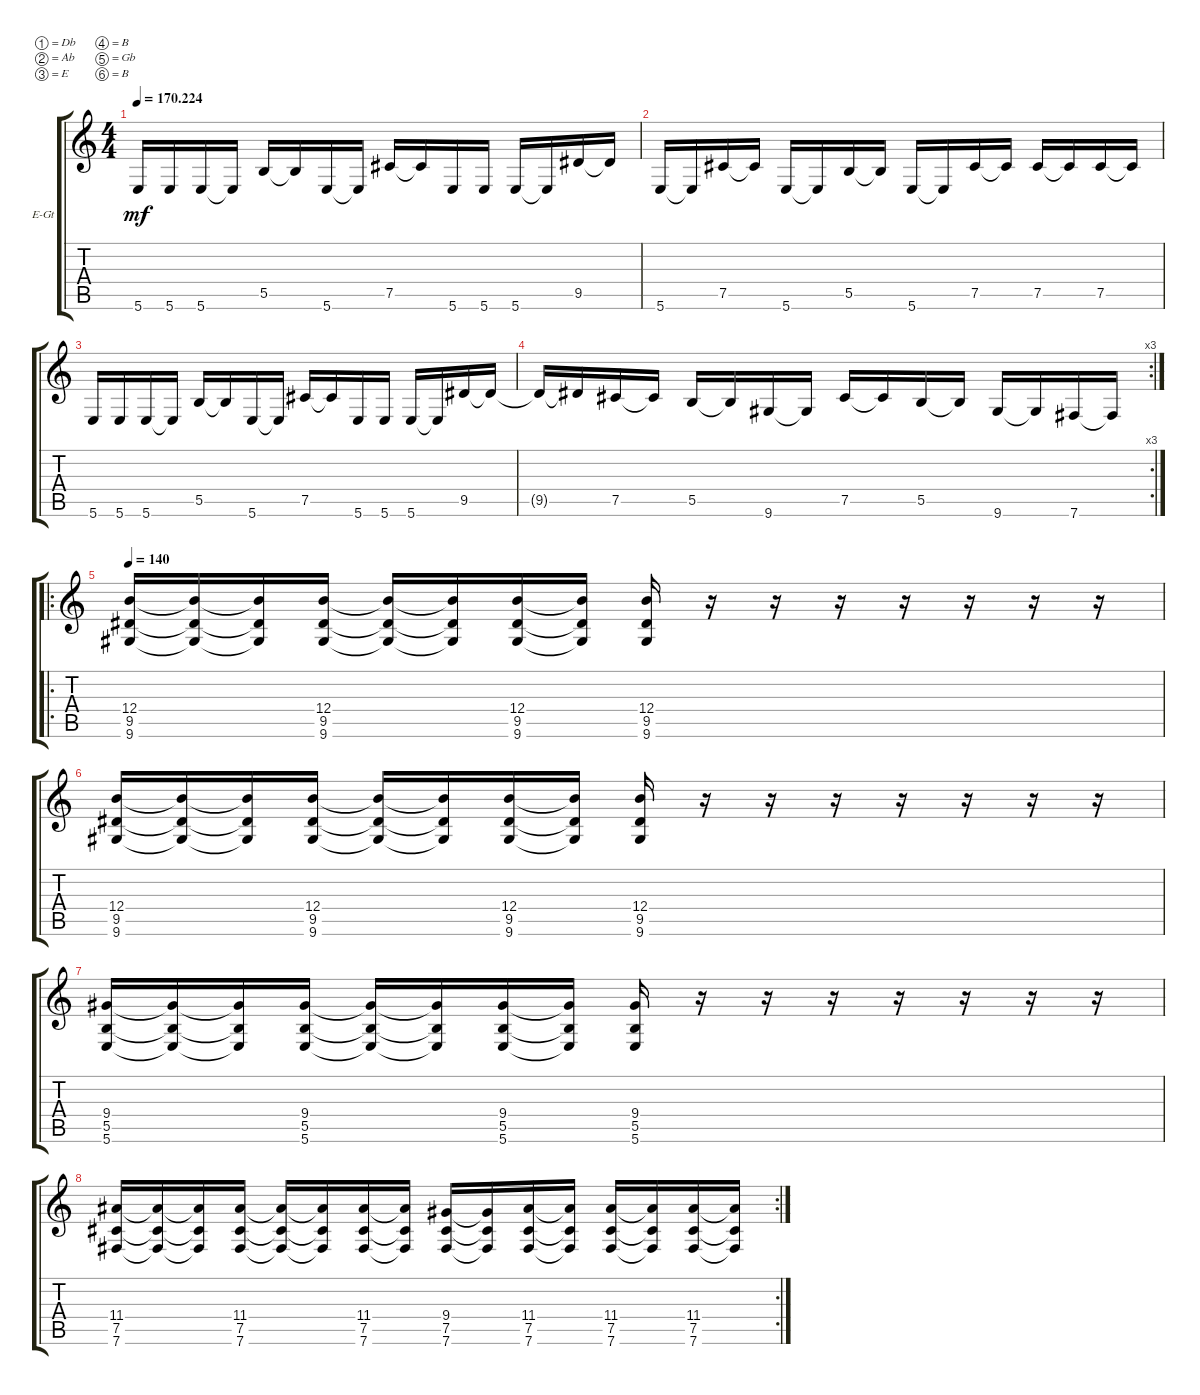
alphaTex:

\bracketExtendMode groupsimilarinstruments
\firstSystemTrackNameOrientation horizontal
\otherSystemsTrackNameOrientation horizontal
\track ("Lead" "E-Gt") {instrument distortionguitar}
\staff {score tabs}
\tuning (Db4 Ab3 E3 B2 Gb2 B1)
\ts (4 4)
\tempo
170.224
\accidentals auto
\clef g2
\ottava regular
\simile none
\ks c
5.6.16{dy mf} 5.6.16 5.6.16 5.6{t}.16 5.5.16 5.5{t}.16 5.6.16 5.6{t}.16 7.5.16 7.5{t}.16 5.6.16 5.6.16 5.6.16 5.6{t}.16 9.5.16 9.5{t}.16 |
5.6.16 5.6{t}.16 7.5.16 7.5{t}.16 5.6.16 5.6{t}.16 5.5.16 5.5{t}.16 5.6.16 5.6{t}.16 7.5.16 7.5{t}.16 7.5.16 7.5{t}.16 7.5.16 7.5{t}.16 |
5.6.16 5.6.16 5.6.16 5.6{t}.16 5.5.16 5.5{t}.16 5.6.16 5.6{t}.16 7.5.16 7.5{t}.16 5.6.16 5.6.16 5.6.16 5.6{t}.16 9.5.16 9.5{t}.16 |
\rc 3
9.5{t}.16 9.5{t}.16 7.5.16 7.5{t}.16 5.5.16 5.5{t}.16 9.6.16 9.6{t}.16 7.5.16 7.5{t}.16 5.5.16 5.5{t}.16 9.6.16 9.6{t}.16 7.6.16 7.6{t}.16 |
\ro
\tempo 140
(9.6 9.5 12.4).16 (9.6{t} 9.5{t} 12.4{t}).16 (9.6{t} 9.5{t} 12.4{t}).16 (9.6 9.5 12.4).16 (9.6{t} 9.5{t} 12.4{t}).16 (9.6{t} 9.5{t} 12.4{t}).16 (9.6 9.5 12.4).16 (9.6{t} 9.5{t} 12.4{t}).16 (9.6 9.5 12.4).16 r.16 r.16 r.16 r.16 r.16 r.16 r.16 |
(9.6 9.5 12.4).16 (9.6{t} 9.5{t} 12.4{t}).16 (9.6{t} 9.5{t} 12.4{t}).16 (9.6 9.5 12.4).16 (9.6{t} 9.5{t} 12.4{t}).16 (9.6{t} 9.5{t} 12.4{t}).16 (9.6 9.5 12.4).16 (9.6{t} 9.5{t} 12.4{t}).16 (9.6 9.5 12.4).16 r.16 r.16 r.16 r.16 r.16 r.16 r.16 |
(5.6 5.5 9.4).16 (5.6{t} 5.5{t} 9.4{t}).16 (5.6{t} 5.5{t} 9.4{t}).16 (5.6 5.5 9.4).16 (5.6{t} 5.5{t} 9.4{t}).16 (5.6{t} 5.5{t} 9.4{t}).16 (5.6 5.5 9.4).16 (5.6{t} 5.5{t} 9.4{t}).16 (5.6 5.5 9.4).16 r.16 r.16 r.16 r.16 r.16 r.16 r.16 |
\rc 2
(7.6 7.5 11.4).16 (7.6{t} 7.5{t} 11.4{t}).16 (7.6{t} 7.5{t} 11.4{t}).16 (7.6 7.5 11.4).16 (7.6{t} 7.5{t} 11.4{t}).16 (7.6{t} 7.5{t} 11.4{t}).16 (7.6 7.5 11.4).16 (7.6{t} 7.5{t} 11.4{t}).16 (7.6 7.5 9.4).16 (7.6{t} 7.5{t} 9.4{t}).16 (7.6 7.5 11.4).16 (7.6{t} 7.5{t} 11.4{t}).16 (7.6 7.5 11.4).16 (7.6{t} 7.5{t} 11.4{t}).16 (7.6 11.4 7.5).16 (7.6{t} 11.4{t} 7.5{t}).16
